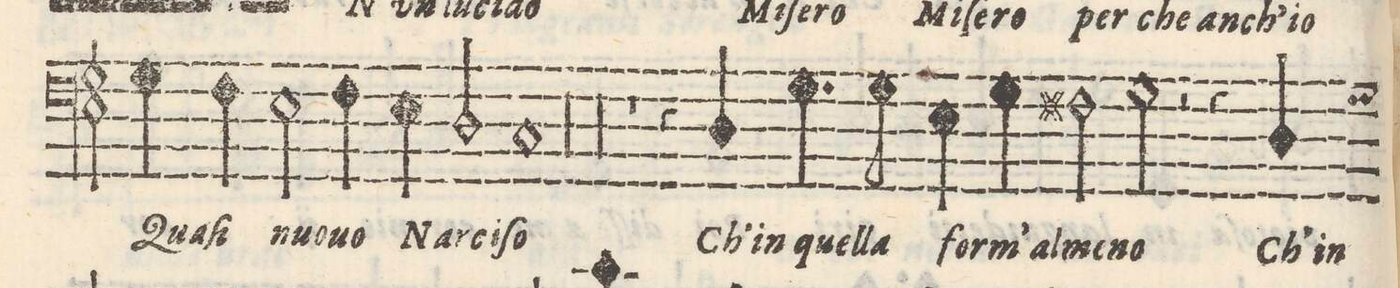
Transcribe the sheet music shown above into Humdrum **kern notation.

**kern	**text
*I"BASSO	*
*clefF4	*
*k[]	*
*met(c)	*
*M4/4	*
4G\	Qua-
4F\	-ſi
2E\	nuo-
=29-	=29-
4F\	-uo
4E\	Nar-
2D/	-ci-
=30-	=30-
1C	-ſo
=31-	=31-
00r	.
=32-	=32-
=33-	=33-
=34-	=34-
=35-	=35-
00r	.
=36-	=36-
=37-	=37-
=38-	=38-
=39-	=39-
1r	.
=40-	=40-
4r	.
4D/	Ch' in
4.G\	quell-
8G\	-a
=41-	=41-
4E\	form'
4G\	al-
2F#X\	-me-
=42-	=42-
2G\	-no
2r	.
=43-	=43-
4r	.
4D/	Ch' in
*-	*-
